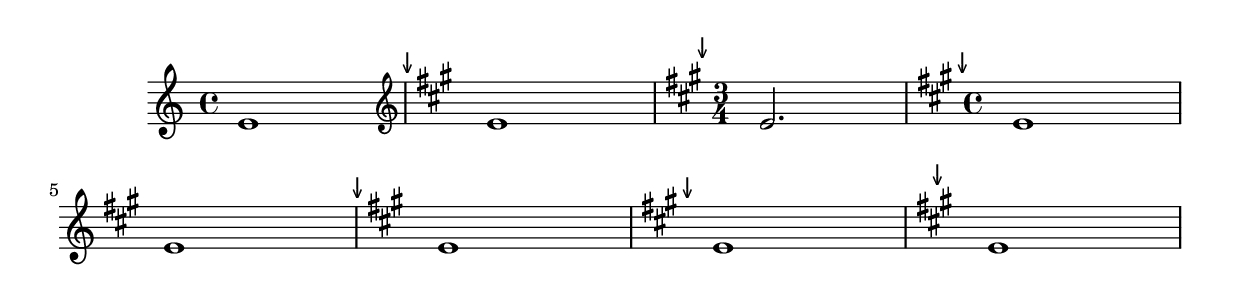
%% DO NOT EDIT this file manually; it is automatically
%% generated from LSR http://lsr.dsi.unimi.it
%% Make any changes in LSR itself, or in Documentation/snippets/new/ ,
%% and then run scripts/auxiliar/makelsr.py
%%
%% This file is in the public domain.
\version "2.14.0"

\header {
  lsrtags = "text"

%% Translation of GIT committish: 6977ddc9a3b63ea810eaecb864269c7d847ccf98
  texidoces = "
Si están especificadas, las marcas de texto se pueden alinear con
objetos de notación distintos a las líneas divisorias.  Entre estos
objetos se encuentran @code{ambitus}, @code{breathing-sign},
@code{clef}, @code{custos}, @code{staff-bar}, @code{left-edge},
@code{key-cancellation}, @code{key-signature} y @code{time-signature}.

En estos casos, las marcas de texto se centran horizontalmente sobre
el objeto, aunque esto se puede cambiar, como se muestra en la segunda
línea de este ejemplo (en una partitura con varios pentagramas, se
debe hacer este ajuste para todos los pentagramas).

"
  doctitlees = "Alinear marcas con varios objetos de notación"


%% Translation of GIT committish: 0a868be38a775ecb1ef935b079000cebbc64de40
  texidocde = "
Wenn angegeben, können Textzeichen auch an anderen Objekten als Taktstrichen
ausgerichtet werden.  Zu diesen Objekten gehören @code{ambitus},
@code{breathing-sign}, @code{clef}, @code{custos}, @code{staff-bar},
@code{left-edge}, @code{key-cancellation}, @code{key-signature} und
@code{time-signature}.

In diesem Fall werden die Zeichen horizontal über dem Objekt zentriert.
Diese Ausrichtung kann auch geändert werden, wie die zweite Zeile
des Beispiels zeigt.  In einer Partitur mit vielen Systemen sollte
diese Einstellung für alle Systeme gemacht werden.

"

  doctitlede = "Zeichen an verschiedenen Notationsobjekten ausrichten"

%% Translation of GIT committish: 3b125956b08d27ef39cd48bfa3a2f1e1bb2ae8b4
  texidocfr = "
Les indications textuelles peuvent s'aligner par rapport à d'autres
objets que des barres de mesure, tels que @code{ambitus},
@code{breathing-sign}, @code{clef}, @code{custos}, @code{staff-bar},
@code{left-edge}, @code{key-cancellation}, @code{key-signature}, ou
@code{time-signature}.


Par défaut, les indications textuelles sont alignées avec le milieu
des objets de notation.  Bien entendu, vous pouvez modifier les
propriétés des objets en question pour obtenir un autre
résultat comme l'illustre la deuxième ligne de l'exemple.  Dans le cas
de portées multiples, ces réglages doivent être faits pour chacune
d'entre elles.

"
  doctitlefr = "Alignement des indications par rapport à divers objets de notation"


  texidoc = "
If specified, text marks may be aligned with notation objects other
than bar lines.  These objects include @code{ambitus},
@code{breathing-sign}, @code{clef}, @code{custos}, @code{staff-bar},
@code{left-edge}, @code{key-cancellation}, @code{key-signature}, and
@code{time-signature}.



In such cases, text marks will be horizontally centered above the
object. However this can be changed, as demonstrated on the second line
of this example (in a score with multiple staves, this setting should
be done for all the staves).



"
  doctitle = "Aligning marks with various notation objects"
} % begin verbatim

\relative c' {
  e1

  % the RehearsalMark will be centered above the Clef
  \override Score.RehearsalMark #'break-align-symbols = #'(clef)
  \key a \major
  \clef treble
  \mark "↓"
  e1

  % the RehearsalMark will be centered above the TimeSignature
  \override Score.RehearsalMark #'break-align-symbols = #'(time-signature)
  \key a \major
  \clef treble
  \time 3/4
  \mark \markup { \char ##x2193 }
  e2.

  % the RehearsalMark will be centered above the KeySignature
  \override Score.RehearsalMark #'break-align-symbols = #'(key-signature)
  \key a \major
  \clef treble
  \time 4/4
  \mark \markup { \char ##x2193 }
  e1

  \break
  e1

  % the RehearsalMark will be aligned with the left edge of the KeySignature
  \once \override Score.KeySignature #'break-align-anchor-alignment = #LEFT
  \mark \markup { \char ##x2193 }
  \key a \major
  e1

  % the RehearsalMark will be aligned with the right edge of the KeySignature
  \once \override Score.KeySignature #'break-align-anchor-alignment = #RIGHT
  \key a \major
  \mark \markup { \char ##x2193 }
  e1

  % the RehearsalMark will be aligned with the left edge of the KeySignature
  % and then shifted right by one unit.
  \once \override Score.KeySignature #'break-align-anchor = #1
  \key a \major
  \mark \markup { \char ##x2193 }
  e1
}
